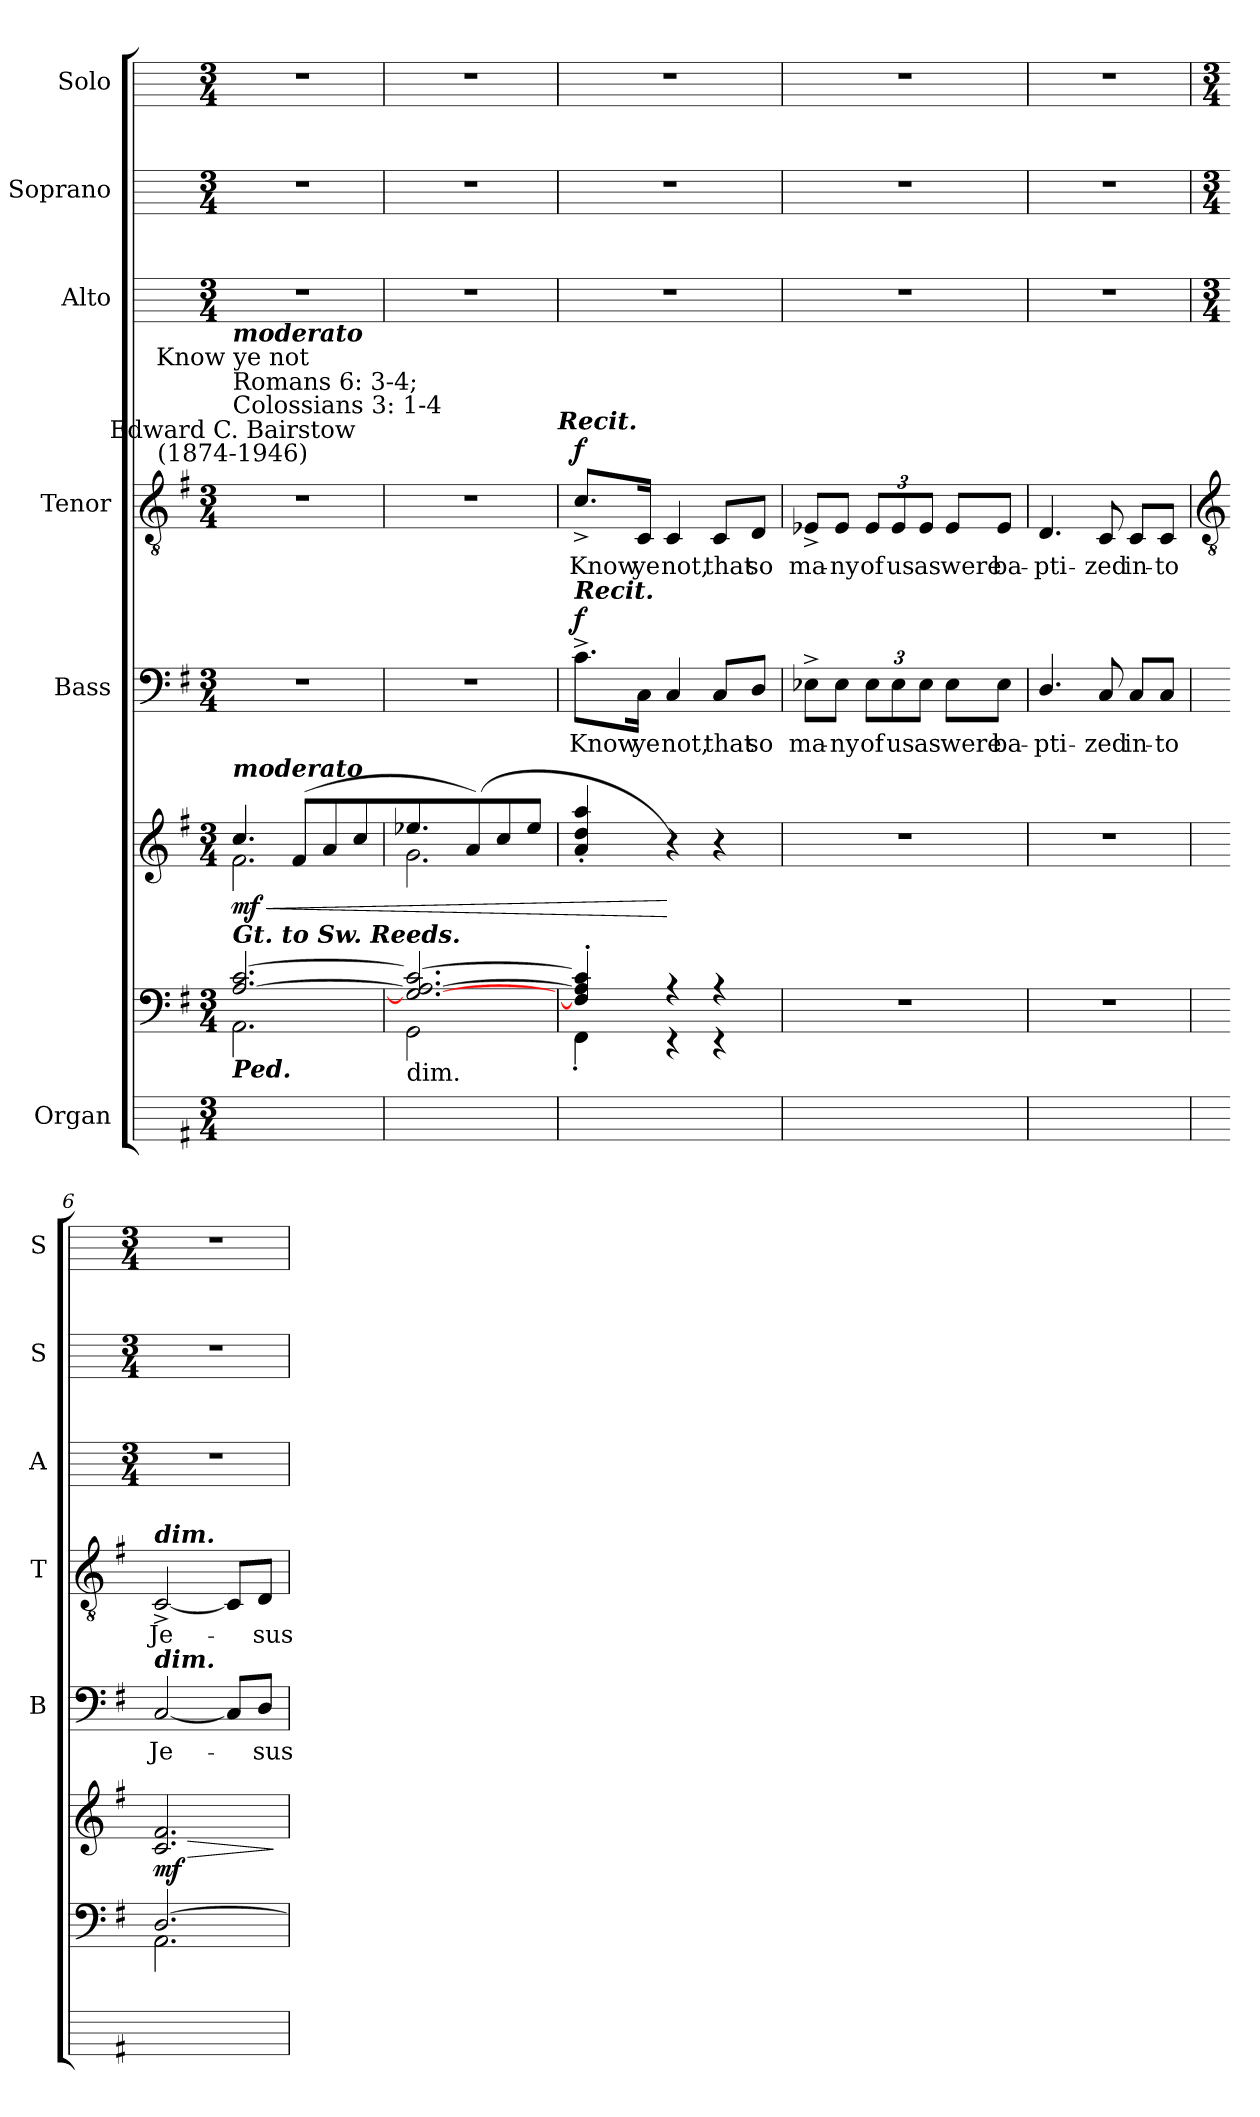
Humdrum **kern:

**kern	**kern	**kern	**dynam	**kern	**text	**dynam	**kern	**text	**dynam	**kern	**kern	**kern
*part6	*part6	*part6	*part6	*part5	*part5	*part5	*part4	*part4	*part4	*part3	*part2	*part1
*staff8	*staff7	*staff6	*staff6/7/8	*staff5	*staff5	*staff5	*staff4	*staff4	*staff4	*staff3	*staff2	*staff1
*I"Organ	*	*	*	*I"Bass	*	*	*I"Tenor	*	*	*I"Alto	*I"Soprano	*I"Solo
*	*	*	*	*I'B	*	*	*I'T	*	*	*I'A	*I'S	*I'S
*	*clefF4	*clefG2	*	*clefF4	*	*	*clefGv2	*	*	*	*	*
*k[f#]	*k[f#]	*k[f#]	*	*k[f#]	*	*	*k[f#]	*	*	*	*	*
*G:	*G:	*G:	*	*G:	*	*	*G:	*	*	*	*	*
*M3/4	*M3/4	*M3/4	*	*M3/4	*	*	*M3/4	*	*	*M3/4	*M3/4	*M3/4
=1	=1	=1	=1	=1	=1	=1	=1	=1	=1	=1	=1	=1
*	*^	*^	*	*	*	*	*	*	*	*	*	*
!	!	!	!	!	!	!	!	!	!LO:TX:a:cj:t=Edward C. Bairstow\n(1874-1946)	!	!	!	!	!
!	!	!	!	!	!	!	!	!	!LO:TX:a:t=Romans 6&colon; 3-4;\nColossians 3&colon; 1-4	!	!	!	!	!
!	!	!	!	!	!	!	!	!	!LO:TX:a:cj:t=Know ye not	!	!	!	!	!
!	!	!	!	!	!	!	!	!	!LO:TX:a:Bi:t=moderato	!	!	!	!	!
!	!	!	!LO:TX:a:Bi:t=moderato	!	!	!	!	!	!	!	!	!	!	!
!	!	!	!LO:TX:b:Bi:t=Gt. to Sw. Reeds.	!	!	!	!	!	!	!	!	!	!	!
!	!LO:TX:b:Bi:t=Ped.	!	!	!	!	!	!	!	!	!	!	!	!	!
!	!	!	!	!	!LO:HP:b	!LO:N:vis=1	!	!	!LO:N:vis=1	!	!	!	!	!
!	!	!	!	!	!LO:DY:n=1:b	!	!	!	!	!	!	!	!	!
2.ryy	[2.A/ [2.c/	2.AA\	4.cc/	2.f#\	< mf	2.r	.	.	2.r	.	.	2.r	2.r	2.r
.	.	.	(>8f#/L	.	.	.	.	.	.	.	.	.	.	.
.	.	.	8a/	.	.	.	.	.	.	.	.	.	.	.
.	.	.	8cc/	.	.	.	.	.	.	.	.	.	.	.
=2	=2	=2	=2	=2	=2	=2	=2	=2	=2	=2	=2	=2	=2	=2
!	!LO:TX:b:t=dim.	!	!	!	!	!	!	!	!	!	!	!	!	!
!	!	!	!	!	!	!LO:N:vis=1	!	!	!LO:N:vis=1	!	!	!	!	!
2.ryy	2.G/_ 2.A/_ 2.c/_	2GG\	4.ee-X/	2.g\	.	2.r	.	.	2.r	.	.	2.r	2.r	2.r
.	.	.	(>8a/)	.	.	.	.	.	.	.	.	.	.	.
.	.	4ryy	8cc/	.	.	.	.	.	.	.	.	.	.	.
.	.	.	8ee-/J	.	.	.	.	.	.	.	.	.	.	.
!	!	!	!	!	!	!	!	!	!LO:TX:a:Bi:t=Recit.	!	!	!	!	!
=3	=3	=3	=3	=3	=3	=3	=3	=3	=3	=3	=3	=3	=3	=3
!	!	!	!	!	!	!LO:TX:a:Bi:t=Recit.	!	!	!	!	!	!	!	!
!	!	!	!	!	!	!	!LO:LY:b	!LO:DY:b	!	!LO:LY:b	!LO:DY:b	!	!	!
2.ryy	4F#/]' 4A/]' 4c/]'	4FF#'\	4a/' 4dd/' 4aa/'	2ryy	.	8.c^\L	Know	f	8.c^/L	Know	f	2.r	2.r	2.r
!	!	!	!	!	!	!	!LO:LY:b	!	!	!LO:LY:b	!	!	!	!
.	.	.	.	.	.	16C\Jk	ye	.	16C/Jk	ye	.	.	.	.
!	!	!	!	!	!	!	!LO:LY:b	!	!	!LO:LY:b	!	!	!	!
.	4r	4r	4r)	.	[	4C	not,	.	4C	not,	.	.	.	.
!	!	!	!	!	!	!	!LO:LY:b	!	!	!LO:LY:b	!	!	!	!
.	4r	4r	4r	4ryy	.	8C/L	that	.	8C/L	that	.	.	.	.
!	!	!	!	!	!	!	!LO:LY:b	!	!	!LO:LY:b	!	!	!	!
.	.	.	.	.	.	8D/J	so	.	8D/J	so	.	.	.	.
=4	=4	=4	=4	=4	=4	=4	=4	=4	=4	=4	=4	=4	=4	=4
!	!LO:N:vis=1	!	!LO:N:vis=1	!	!	!	!LO:LY:b	!	!	!LO:LY:b	!	!	!	!
2.ryy	2.r	2ryy	2.r	2ryy	.	8E-X^\L	ma-	.	8E-X^/L	ma-	.	2.r	2.r	2.r
!	!	!	!	!	!	!	!LO:LY:b	!	!	!LO:LY:b	!	!	!	!
.	.	.	.	.	.	8E-\J	-ny	.	8E-/J	-ny	.	.	.	.
!	!	!	!	!	!	!	!LO:LY:b	!	!	!LO:LY:b	!	!	!	!
.	.	.	.	.	.	12E-\L	of	.	12E-/L	of	.	.	.	.
!	!	!	!	!	!	!	!LO:LY:b	!	!	!LO:LY:b	!	!	!	!
.	.	.	.	.	.	12E-\	us	.	12E-/	us	.	.	.	.
!	!	!	!	!	!	!	!LO:LY:b	!	!	!LO:LY:b	!	!	!	!
.	.	.	.	.	.	12E-\J	as	.	12E-/J	as	.	.	.	.
!	!	!	!	!	!	!	!LO:LY:b	!	!	!LO:LY:b	!	!	!	!
.	.	4ryy	.	4ryy	.	8E-\L	were	.	8E-/L	were	.	.	.	.
!	!	!	!	!	!	!	!LO:LY:b	!	!	!LO:LY:b	!	!	!	!
.	.	.	.	.	.	8E-\J	ba-	.	8E-/J	ba-	.	.	.	.
=5	=5	=5	=5	=5	=5	=5	=5	=5	=5	=5	=5	=5	=5	=5
!	!LO:N:vis=1	!	!LO:N:vis=1	!	!	!	!LO:LY:b	!	!	!LO:LY:b	!	!	!	!
2.ryy	2.r	2ryy	2.r	2ryy	.	4.D/	-pti-	.	4.D	-pti-	.	2.r	2.r	2.r
!	!	!	!	!	!	!	!LO:LY:b	!	!	!LO:LY:b	!	!	!	!
.	.	.	.	.	.	8C	-zed	.	8C	-zed	.	.	.	.
!	!	!	!	!	!	!	!LO:LY:b	!	!	!LO:LY:b	!	!	!	!
.	.	4ryy	.	4ryy	.	8C/L	in-	.	8C/L	in-	.	.	.	.
!	!	!	!	!	!	!	!LO:LY:b	!	!	!LO:LY:b	!	!	!	!
.	.	.	.	.	.	8C/J	-to	.	8C/J	-to	.	.	.	.
!!LO:LB:g=z
=6	=6	=6	=6	=6	=6	=6	=6	=6	=6	=6	=6	=6	=6	=6
*	*	*	*	*	*	*	*	*	*clefGv2	*	*	*	*	*
*	*	*	*	*	*	*	*	*	*	*	*	*M3/4	*M3/4	*M3/4
!	!	!	!	!	!	!	!	!	!LO:TX:a:Bi:t=dim.	!	!	!	!	!
!	!	!	!	!	!	!LO:TX:a:Bi:t=dim.	!	!	!	!	!	!	!	!
!	!	!	!	!	!LO:HP:b	!	!LO:LY:b	!	!	!LO:LY:b	!	!	!	!
!	!	!	!	!	!LO:DY:n=1:b	!	!	!	!	!	!	!	!	!
2.ryy	[2.D/	2.AA\	2.c/ 2.f#/	2ryy	> mf	[2C	Je-	.	[2C^	Je-	.	2.r	2.r	2.r
.	.	.	.	4ryy	.	8C/L]	.	.	8C/L]	.	.	.	.	.
!	!	!	!	!	!	!	!LO:LY:b	!	!	!LO:LY:b	!	!	!	!
.	.	.	.	.	.	8D/J	sus	.	8D/J	sus	.	.	.	.
*	*v	*v	*	*	*	*	*	*	*	*	*	*	*	*
*	*	*v	*v	*	*	*	*	*	*	*	*	*	*
.	.	.	]	.	.	.	.	.	.	.	.	.
=	=	=	=	=	=	=	=	=	=	=	=	=
*-	*-	*-	*-	*-	*-	*-	*-	*-	*-	*-	*-	*-
